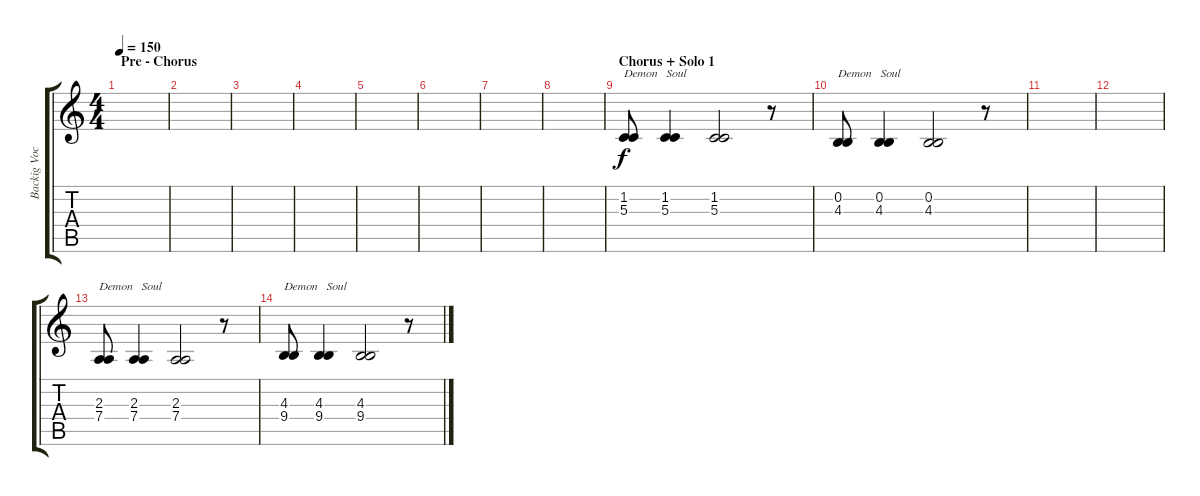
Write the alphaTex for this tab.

\track ("Backig Vocal" "Backig Voc") {instrument choiraahs}
\staff {score tabs}
\tuning (E4 B3 G3 D3 A2 E2) {hide}
\ts (4 4)
\section ("" "Pre - Chorus")
\tempo 150
\clef g2
\ks c
|
|
|
|
|
|
|
|
\section ("" "Chorus + Solo 1")
(1.2 5.3).8{txt "Demon   Soul"} (1.2 5.3).4 (1.2 5.3).2 r.8 |
(0.2 4.3).8{txt "Demon   Soul"} (0.2 4.3).4 (0.2 4.3).2 r.8 |
|
|
(2.3 7.4).8{txt "Demon   Soul"} (2.3 7.4).4 (2.3 7.4).2 r.8 |
(4.3 9.4).8{txt "Demon   Soul"} (4.3 9.4).4 (4.3 9.4).2 r.8
